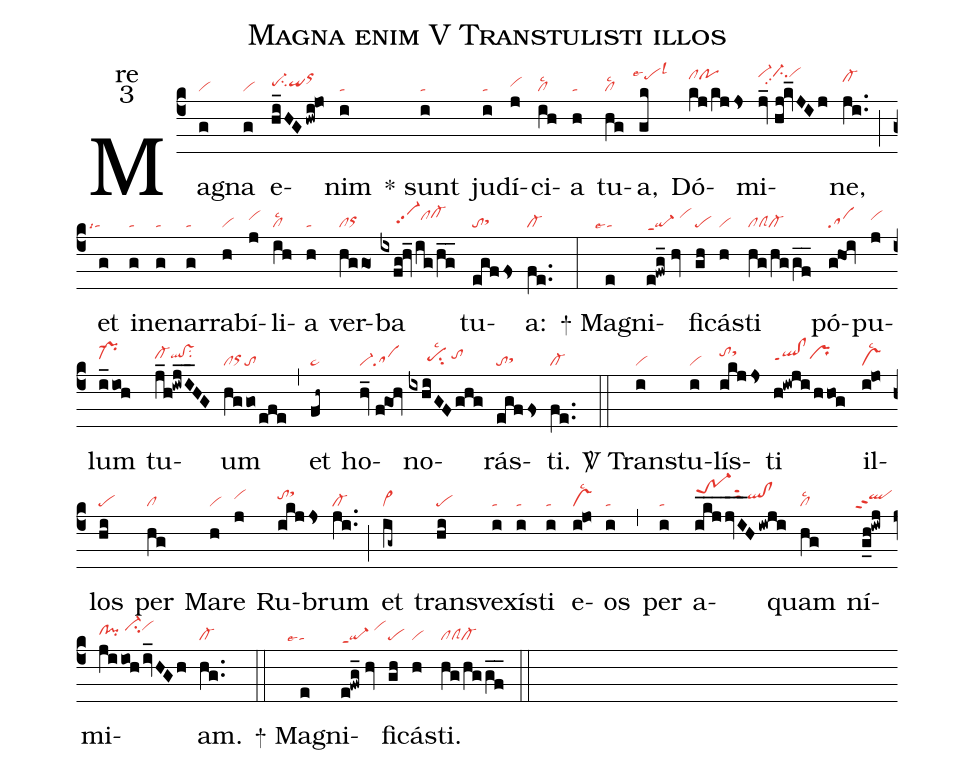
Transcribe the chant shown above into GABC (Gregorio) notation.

name:Magna enim V Transtulisti illos;
office-part:re;
mode:3;
nabc-lines:1;
%%
(c4) Mag(g|vi)na(g|vi) e(hi_HG/hwi@jo|pe-hhsu2qihhorhk)nim(i|ta) <sp>*</sp>
sunt(i|ta) ju(i|ta)dí(j|vihh)ci(ih|cllsc2)a(h|ta) tu(hg|cllsc2)a,(gk|``pehklse4lsl3)
Dó(kj/kjjs|clhkpohk)mi(jv_//hj@kv_JIj|vi-hlci-hlpp2vihl)ne,(ji..|cl-hj) (;)
et(g|```talsi4) i(g|ta)ne(g|ta)nar(g|ta)ra(h|vi)bí(j|vihi)li(ih|cllsc2)a(h|ta)
ver(hg/go|clorhh)ba(ixfg@hv_/ig/hg__|/////vi-hhpp2clhicl-hj) tu(egffs|tosthh)a:(fe..|cl-) (:)

<sp>+</sp> Mag(e|```talse4)ni(e!fwg_//hv|qi-ppt1/vihj)fi(gh|pe)cás(h|vi)ti(hg/hg/gf__|clclScl-)
pó(g@hoi|sa)pu(j|vihi)lum(i_ioh|pr-hi) tu(j_h!iwjI__HG|cl-hiqlhi!vshisu2)um(hggo/efe|clorhhto) (,)
et(fh~|pe~) ho(hv_//f@goh|vi-sa)no(ixhiGFghg|//////pehhsu2lsc2/tohi)rás(egffs|tosthh)ti.(fe..|cl-) (::)

<sp>V/</sp> Tran(i|vi)stu(i|vi)lís(ikjjs|tohjsthk)ti(h!iwji/hhog|qlhh!clhhppt1prhi)
il(i!jo|vslsc2)los(hi|pe) per(hg|cl) Ma(h|vi)re(j|vihi) Ru(ikjjs|tohisthk)brum(ji..|cl-) (;)
et(ig~|vi>) tran(hi|pe)sve(i|ta)xís(i|ta)ti(i|ta) e(i@jo|vslsc2)os(i|ta) (,)
per(i|ta) a(ikj___jvI__H/iwji|trS-hksut2/qlhi!clhi)quam(hg|cllsc2)
ní(g_h!iwj|``qlhippt2)mi(ji/iohiv_HGh|clhh!pihh/ci-hjvihj)am.(hg..|cl-) (::)

<sp>+</sp> Mag(e|````talse4)ni(e!fwg_//hv|qi-ppt1/vihj)fi(gh|pe)cás(h|vi)ti.(hg/hg/gf__|clclScl-) (::)
